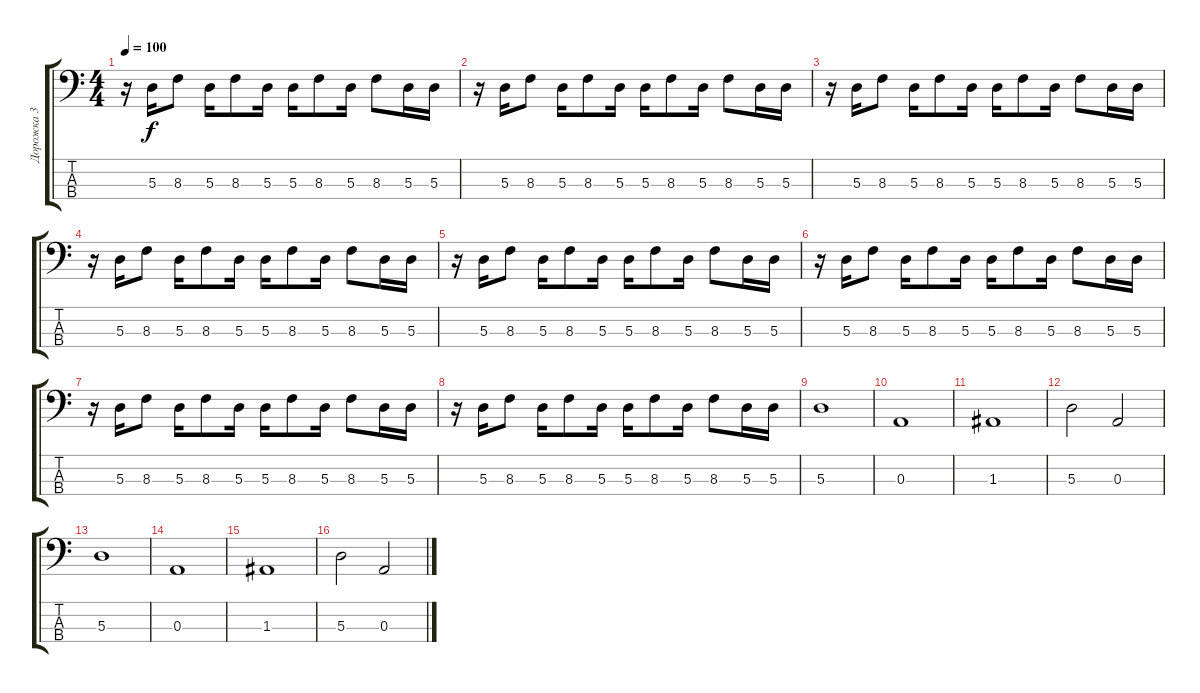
\track ("Дорожка 3" "Дорожка 3") {instrument electricbasspick}
\staff {score tabs}
\tuning (G2 D2 A1 E1) {hide}
\ts (4 4)
\tempo 100
\clef f4
\ks c
r.16{dy f} 5.3.16 8.3.8 5.3.16 8.3.8 5.3.16 5.3.16 8.3.8 5.3.16 8.3.8 5.3.16 5.3.16 |
r.16 5.3.16 8.3.8 5.3.16 8.3.8 5.3.16 5.3.16 8.3.8 5.3.16 8.3.8 5.3.16 5.3.16 |
r.16 5.3.16 8.3.8 5.3.16 8.3.8 5.3.16 5.3.16 8.3.8 5.3.16 8.3.8 5.3.16 5.3.16 |
r.16 5.3.16 8.3.8 5.3.16 8.3.8 5.3.16 5.3.16 8.3.8 5.3.16 8.3.8 5.3.16 5.3.16 |
r.16 5.3.16 8.3.8 5.3.16 8.3.8 5.3.16 5.3.16 8.3.8 5.3.16 8.3.8 5.3.16 5.3.16 |
r.16 5.3.16 8.3.8 5.3.16 8.3.8 5.3.16 5.3.16 8.3.8 5.3.16 8.3.8 5.3.16 5.3.16 |
r.16 5.3.16 8.3.8 5.3.16 8.3.8 5.3.16 5.3.16 8.3.8 5.3.16 8.3.8 5.3.16 5.3.16 |
r.16 5.3.16 8.3.8 5.3.16 8.3.8 5.3.16 5.3.16 8.3.8 5.3.16 8.3.8 5.3.16 5.3.16 |
5.3.1 |
0.3.1 |
1.3.1 |
5.3.2 0.3.2 |
5.3.1 |
0.3.1 |
1.3.1 |
5.3.2 0.3.2
